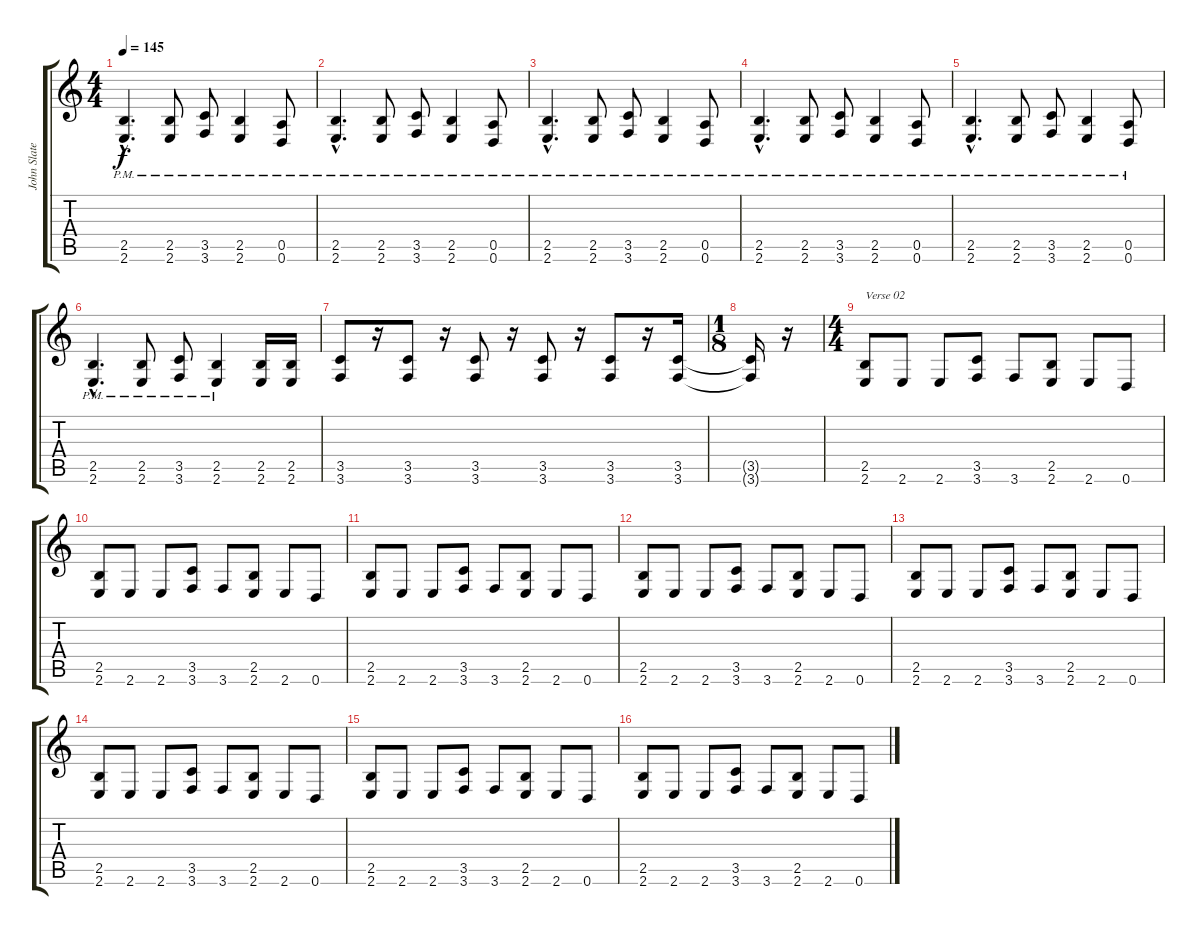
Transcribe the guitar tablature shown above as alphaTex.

\track ("John Slater" "John Slate") {instrument distortionguitar}
\staff {score tabs}
\tuning (E4 B3 G3 D3 A2 D2) {hide}
\ts (4 4)
\tempo 145
\clef g2
\ks c
(2.5{hac pm} 2.6{hac}).4{d dy f} (2.5{pm} 2.6).8 (3.5{pm} 3.6).8 (2.5{pm} 2.6).4 (0.5{pm} 0.6).8 |
(2.5{hac pm} 2.6{hac}).4{d} (2.5{pm} 2.6).8 (3.5{pm} 3.6).8 (2.5{pm} 2.6).4 (0.5{pm} 0.6).8 |
(2.5{hac pm} 2.6{hac}).4{d} (2.5{pm} 2.6).8 (3.5{pm} 3.6).8 (2.5{pm} 2.6).4 (0.5{pm} 0.6).8 |
(2.5{hac pm} 2.6{hac}).4{d} (2.5{pm} 2.6).8 (3.5{pm} 3.6).8 (2.5{pm} 2.6).4 (0.5{pm} 0.6).8 |
(2.5{hac pm} 2.6{hac}).4{d} (2.5{pm} 2.6).8 (3.5{pm} 3.6).8 (2.5{pm} 2.6).4 (0.5{pm} 0.6).8 |
(2.5{hac pm} 2.6{hac}).4{d} (2.5{pm} 2.6).8 (3.5{pm} 3.6).8 (2.5{pm} 2.6).4 (2.5 2.6).16 (2.5 2.6).16 |
(3.5 3.6).8 r.16 (3.5 3.6).8 r.16 (3.5 3.6).8 r.16 (3.5 3.6).8 r.16 (3.5 3.6).8 r.16 (3.5 3.6).16 |
\ts (1 8)
(3.5{t} 3.6{t}).16 r.16 |
\ts (4 4)
(2.5 2.6).8{txt "Verse 02"} 2.6.8 2.6.8 (3.5 3.6).8 3.6.8 (2.5 2.6).8 2.6.8 0.6.8 |
(2.5 2.6).8 2.6.8 2.6.8 (3.5 3.6).8 3.6.8 (2.5 2.6).8 2.6.8 0.6.8 |
(2.5 2.6).8 2.6.8 2.6.8 (3.5 3.6).8 3.6.8 (2.5 2.6).8 2.6.8 0.6.8 |
(2.5 2.6).8 2.6.8 2.6.8 (3.5 3.6).8 3.6.8 (2.5 2.6).8 2.6.8 0.6.8 |
(2.5 2.6).8 2.6.8 2.6.8 (3.5 3.6).8 3.6.8 (2.5 2.6).8 2.6.8 0.6.8 |
(2.5 2.6).8 2.6.8 2.6.8 (3.5 3.6).8 3.6.8 (2.5 2.6).8 2.6.8 0.6.8 |
(2.5 2.6).8 2.6.8 2.6.8 (3.5 3.6).8 3.6.8 (2.5 2.6).8 2.6.8 0.6.8 |
(2.5 2.6).8 2.6.8 2.6.8 (3.5 3.6).8 3.6.8 (2.5 2.6).8 2.6.8 0.6.8
